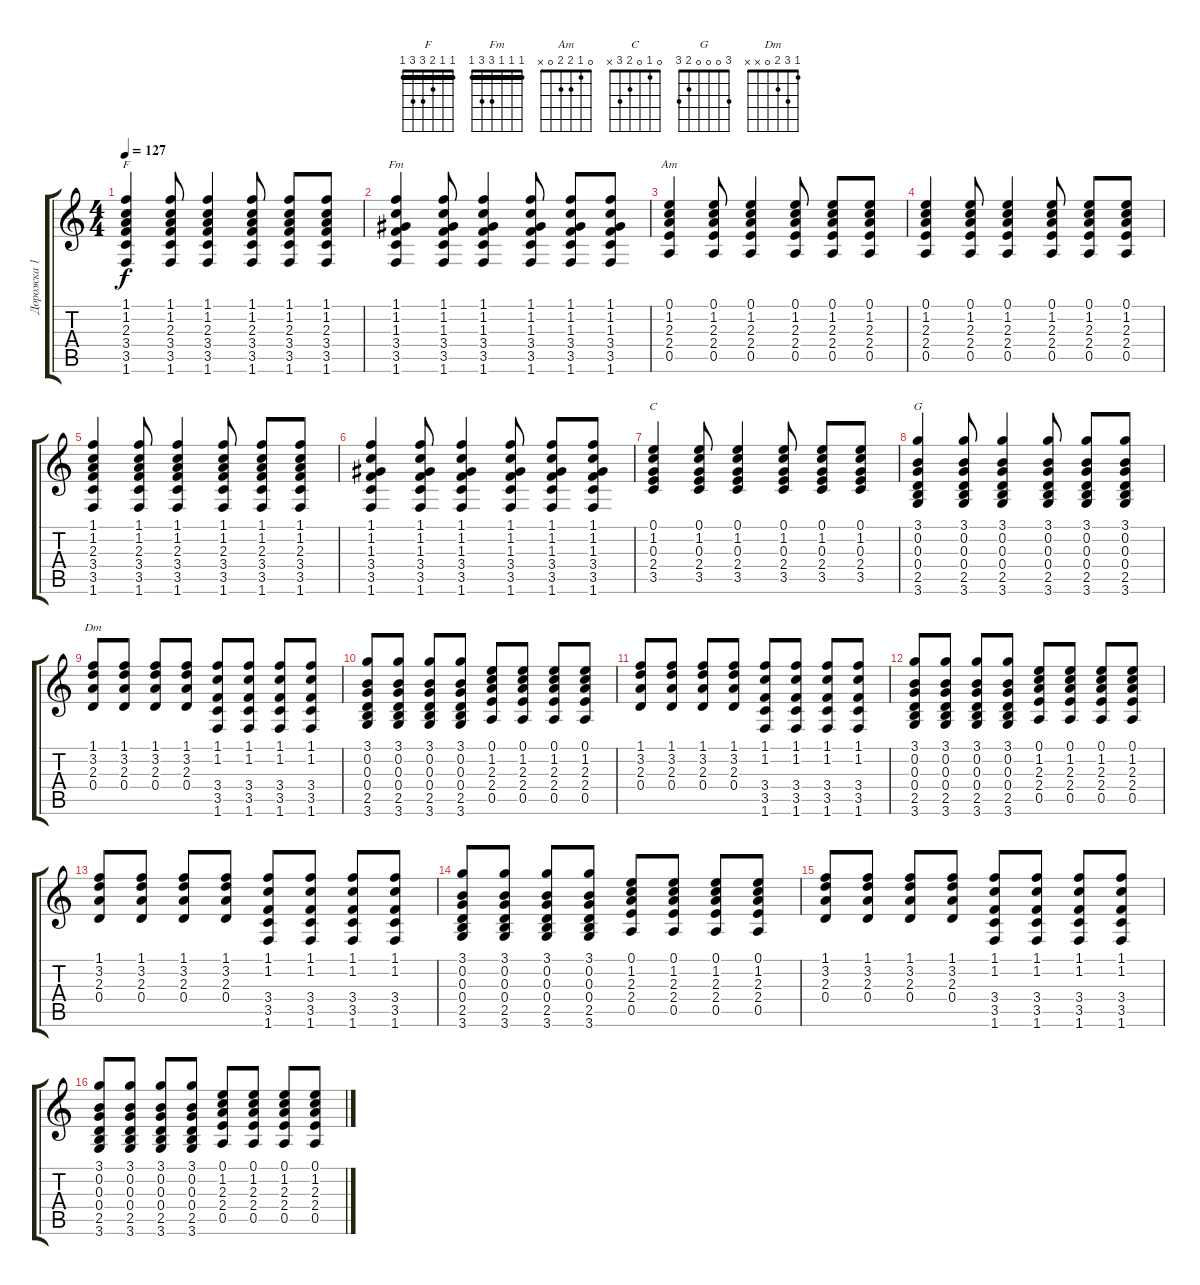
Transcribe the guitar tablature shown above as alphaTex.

\track ("Дорожка 1" "Дорожка 1") {instrument electricguitarjazz}
\staff {score tabs}
\tuning (E4 B3 G3 D3 A2 E2) {hide}
\chord ("F" 1 1 2 3 3 1) {barre 1}
\chord ("Fm" 1 1 1 3 3 1) {barre 1}
\chord ("Am" 0 1 2 2 0 x)
\chord ("C" 0 1 0 2 3 x)
\chord ("G" 3 0 0 0 2 3)
\chord ("Dm" 1 3 2 0 x x)
\ts (4 4)
\tempo 127
\clef g2
\ks c
(1.1 1.2 2.3 3.4 3.5 1.6).4{ch "F" dy f} (1.1 1.2 2.3 3.4 3.5 1.6).8 (1.1 1.2 2.3 3.4 3.5 1.6).4 (1.1 1.2 2.3 3.4 3.5 1.6).8 (1.1 1.2 2.3 3.4 3.5 1.6).8 (1.1 1.2 2.3 3.4 3.5 1.6).8 |
(1.1 1.2 1.3 3.4 3.5 1.6).4{ch "Fm"} (1.1 1.2 1.3 3.4 3.5 1.6).8 (1.1 1.2 1.3 3.4 3.5 1.6).4 (1.1 1.2 1.3 3.4 3.5 1.6).8 (1.1 1.2 1.3 3.4 3.5 1.6).8 (1.1 1.2 1.3 3.4 3.5 1.6).8 |
(0.1 1.2 2.3 2.4 0.5).4{ch "Am"} (0.1 1.2 2.3 2.4 0.5).8 (0.1 1.2 2.3 2.4 0.5).4 (0.1 1.2 2.3 2.4 0.5).8 (0.1 1.2 2.3 2.4 0.5).8 (0.1 1.2 2.3 2.4 0.5).8 |
(0.1 1.2 2.3 2.4 0.5).4 (0.1 1.2 2.3 2.4 0.5).8 (0.1 1.2 2.3 2.4 0.5).4 (0.1 1.2 2.3 2.4 0.5).8 (0.1 1.2 2.3 2.4 0.5).8 (0.1 1.2 2.3 2.4 0.5).8 |
(1.1 1.2 2.3 3.4 3.5 1.6).4 (1.1 1.2 2.3 3.4 3.5 1.6).8 (1.1 1.2 2.3 3.4 3.5 1.6).4 (1.1 1.2 2.3 3.4 3.5 1.6).8 (1.1 1.2 2.3 3.4 3.5 1.6).8 (1.1 1.2 2.3 3.4 3.5 1.6).8 |
(1.1 1.2 1.3 3.4 3.5 1.6).4 (1.1 1.2 1.3 3.4 3.5 1.6).8 (1.1 1.2 1.3 3.4 3.5 1.6).4 (1.1 1.2 1.3 3.4 3.5 1.6).8 (1.1 1.2 1.3 3.4 3.5 1.6).8 (1.1 1.2 1.3 3.4 3.5 1.6).8 |
(0.1 1.2 0.3 2.4 3.5).4{ch "C"} (0.1 1.2 0.3 2.4 3.5).8 (0.1 1.2 0.3 2.4 3.5).4 (0.1 1.2 0.3 2.4 3.5).8 (0.1 1.2 0.3 2.4 3.5).8 (0.1 1.2 0.3 2.4 3.5).8 |
(3.1 0.2 0.3 0.4 2.5 3.6).4{ch "G"} (3.1 0.2 0.3 0.4 2.5 3.6).8 (3.1 0.2 0.3 0.4 2.5 3.6).4 (3.1 0.2 0.3 0.4 2.5 3.6).8 (3.1 0.2 0.3 0.4 2.5 3.6).8 (3.1 0.2 0.3 0.4 2.5 3.6).8 |
(1.1 3.2 2.3 0.4).8{ch "Dm"} (1.1 3.2 2.3 0.4).8 (1.1 3.2 2.3 0.4).8 (1.1 3.2 2.3 0.4).8 (1.1 1.2 3.4 3.5 1.6).8 (1.1 1.2 3.4 3.5 1.6).8 (1.1 1.2 3.4 3.5 1.6).8 (1.1 1.2 3.4 3.5 1.6).8 |
(3.1 0.2 0.3 0.4 2.5 3.6).8 (3.1 0.2 0.3 0.4 2.5 3.6).8 (3.1 0.2 0.3 0.4 2.5 3.6).8 (3.1 0.2 0.3 0.4 2.5 3.6).8 (0.1 1.2 2.3 2.4 0.5).8 (0.1 1.2 2.3 2.4 0.5).8 (0.1 1.2 2.3 2.4 0.5).8 (0.1 1.2 2.3 2.4 0.5).8 |
(1.1 3.2 2.3 0.4).8 (1.1 3.2 2.3 0.4).8 (1.1 3.2 2.3 0.4).8 (1.1 3.2 2.3 0.4).8 (1.1 1.2 3.4 3.5 1.6).8 (1.1 1.2 3.4 3.5 1.6).8 (1.1 1.2 3.4 3.5 1.6).8 (1.1 1.2 3.4 3.5 1.6).8 |
(3.1 0.2 0.3 0.4 2.5 3.6).8 (3.1 0.2 0.3 0.4 2.5 3.6).8 (3.1 0.2 0.3 0.4 2.5 3.6).8 (3.1 0.2 0.3 0.4 2.5 3.6).8 (0.1 1.2 2.3 2.4 0.5).8 (0.1 1.2 2.3 2.4 0.5).8 (0.1 1.2 2.3 2.4 0.5).8 (0.1 1.2 2.3 2.4 0.5).8 |
(1.1 3.2 2.3 0.4).8 (1.1 3.2 2.3 0.4).8 (1.1 3.2 2.3 0.4).8 (1.1 3.2 2.3 0.4).8 (1.1 1.2 3.4 3.5 1.6).8 (1.1 1.2 3.4 3.5 1.6).8 (1.1 1.2 3.4 3.5 1.6).8 (1.1 1.2 3.4 3.5 1.6).8 |
(3.1 0.2 0.3 0.4 2.5 3.6).8 (3.1 0.2 0.3 0.4 2.5 3.6).8 (3.1 0.2 0.3 0.4 2.5 3.6).8 (3.1 0.2 0.3 0.4 2.5 3.6).8 (0.1 1.2 2.3 2.4 0.5).8 (0.1 1.2 2.3 2.4 0.5).8 (0.1 1.2 2.3 2.4 0.5).8 (0.1 1.2 2.3 2.4 0.5).8 |
(1.1 3.2 2.3 0.4).8 (1.1 3.2 2.3 0.4).8 (1.1 3.2 2.3 0.4).8 (1.1 3.2 2.3 0.4).8 (1.1 1.2 3.4 3.5 1.6).8 (1.1 1.2 3.4 3.5 1.6).8 (1.1 1.2 3.4 3.5 1.6).8 (1.1 1.2 3.4 3.5 1.6).8 |
(3.1 0.2 0.3 0.4 2.5 3.6).8 (3.1 0.2 0.3 0.4 2.5 3.6).8 (3.1 0.2 0.3 0.4 2.5 3.6).8 (3.1 0.2 0.3 0.4 2.5 3.6).8 (0.1 1.2 2.3 2.4 0.5).8 (0.1 1.2 2.3 2.4 0.5).8 (0.1 1.2 2.3 2.4 0.5).8 (0.1 1.2 2.3 2.4 0.5).8
